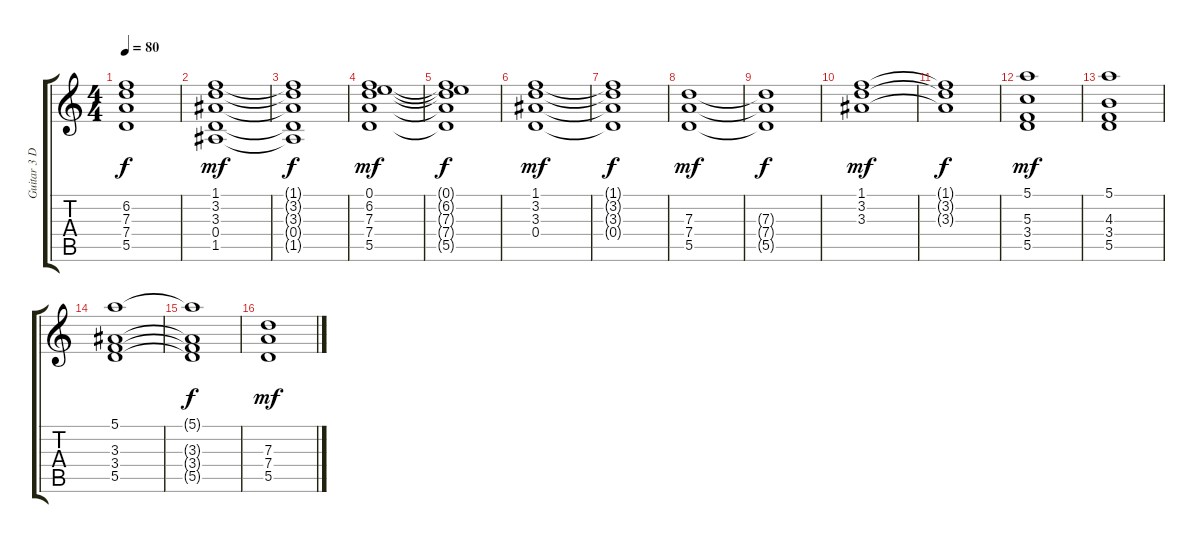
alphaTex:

\track ("Guitar 3 Drop D" "Guitar 3 D") {instrument electricguitarclean}
\staff {score tabs}
\tuning (E4 B3 G3 D3 A2 D2) {hide}
\ts (4 4)
\tempo 80
\clef g2
\ks c
(6.2{t} 7.3{t} 7.4{t} 5.5{t}).1{dy f} |
(1.1 3.2 3.3 0.4 1.5).1{dy mf} |
(1.1{t} 3.2{t} 3.3{t} 0.4{t} 1.5{t}).1{dy f} |
(0.1 6.2 7.3 7.4 5.5).1{dy mf} |
(0.1{t} 6.2{t} 7.3{t} 7.4{t} 5.5{t}).1{dy f} |
(1.1 3.2 3.3 0.4).1{dy mf} |
(1.1{t} 3.2{t} 3.3{t} 0.4{t}).1{dy f} |
(7.3 7.4 5.5).1{dy mf} |
(7.3{t} 7.4{t} 5.5{t}).1{dy f} |
(1.1 3.2 3.3).1{dy mf} |
(1.1{t} 3.2{t} 3.3{t}).1{dy f} |
(5.1 5.3 3.4 5.5).1{dy mf} |
(5.1 4.3 3.4 5.5).1 |
(5.1 3.3 3.4 5.5).1 |
(5.1{t} 3.3{t} 3.4{t} 5.5{t}).1{dy f} |
(7.3 7.4 5.5).1{dy mf}
